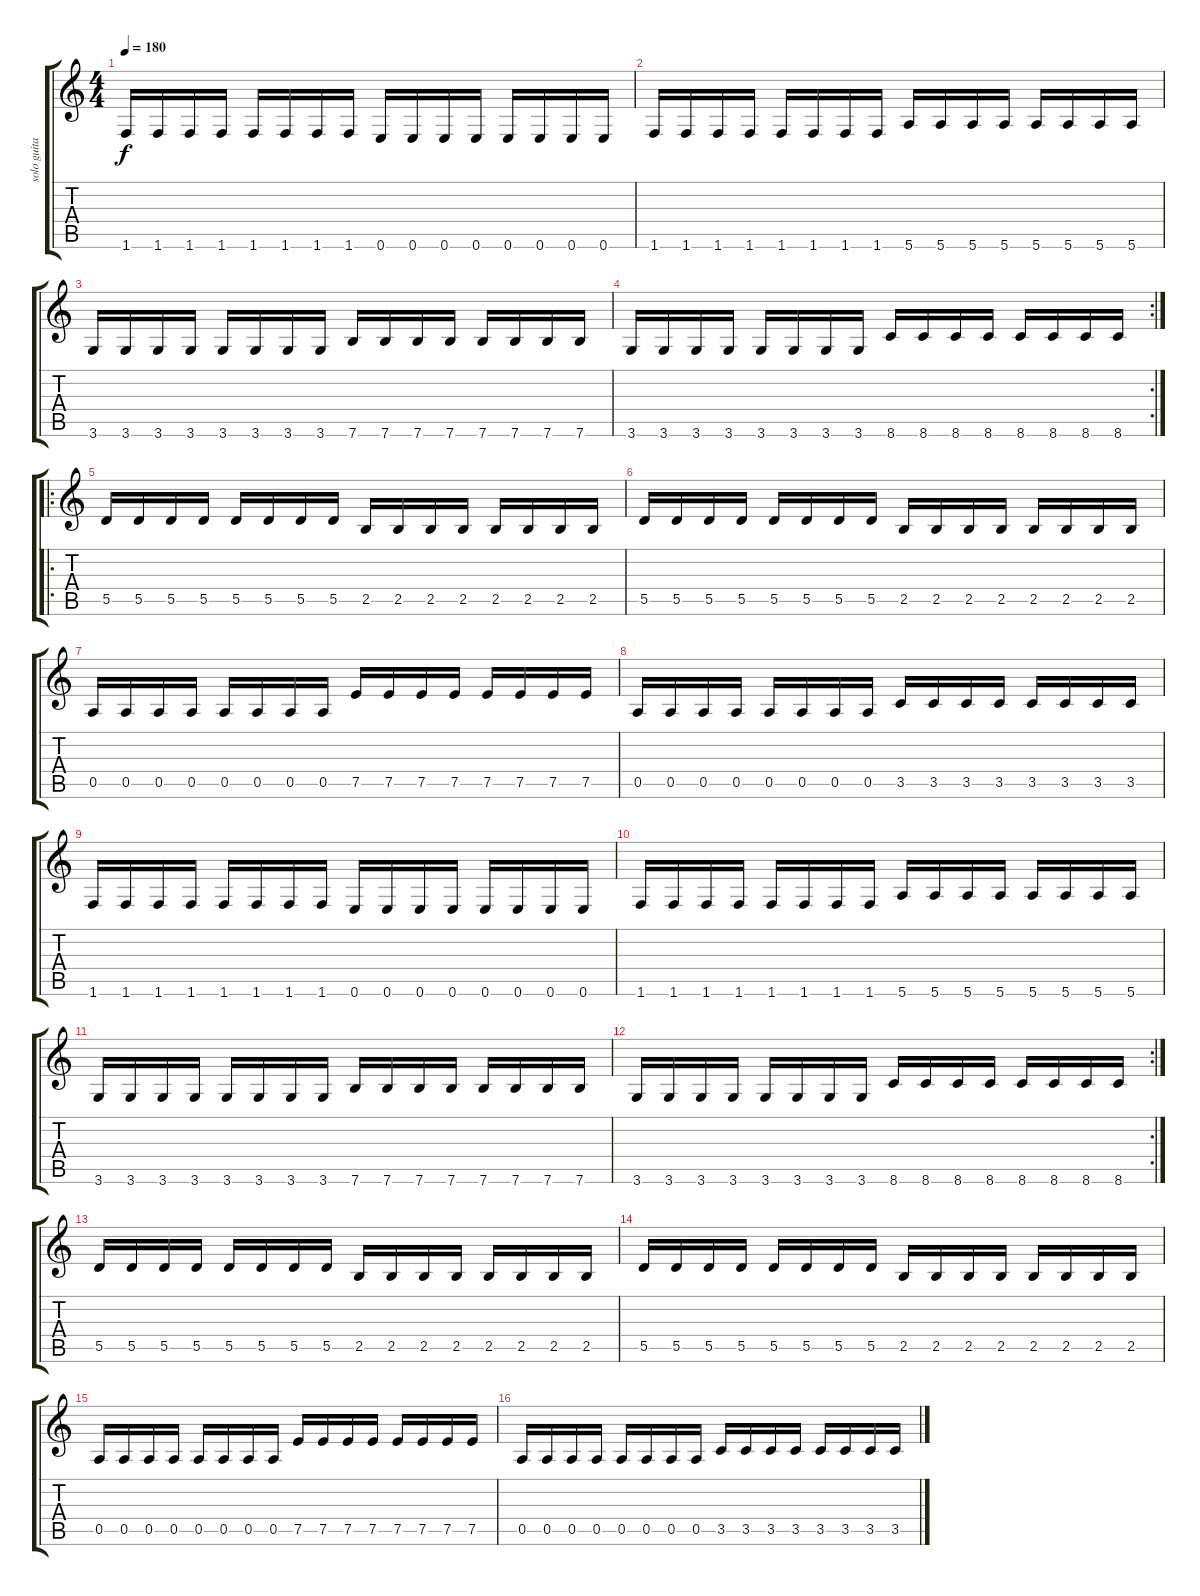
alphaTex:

\track ("solo guitar" "solo guita") {instrument distortionguitar}
\staff {score tabs}
\tuning (E4 B3 G3 D3 A2 E2) {hide}
\ts (4 4)
\tempo 180
\clef g2
\ks c
1.6.16{dy f} 1.6.16 1.6.16 1.6.16 1.6.16 1.6.16 1.6.16 1.6.16 0.6.16 0.6.16 0.6.16 0.6.16 0.6.16 0.6.16 0.6.16 0.6.16 |
1.6.16 1.6.16 1.6.16 1.6.16 1.6.16 1.6.16 1.6.16 1.6.16 5.6.16 5.6.16 5.6.16 5.6.16 5.6.16 5.6.16 5.6.16 5.6.16 |
3.6.16 3.6.16 3.6.16 3.6.16 3.6.16 3.6.16 3.6.16 3.6.16 7.6.16 7.6.16 7.6.16 7.6.16 7.6.16 7.6.16 7.6.16 7.6.16 |
\rc 2
3.6.16 3.6.16 3.6.16 3.6.16 3.6.16 3.6.16 3.6.16 3.6.16 8.6.16 8.6.16 8.6.16 8.6.16 8.6.16 8.6.16 8.6.16 8.6.16 |
\ro
5.5.16 5.5.16 5.5.16 5.5.16 5.5.16 5.5.16 5.5.16 5.5.16 2.5.16 2.5.16 2.5.16 2.5.16 2.5.16 2.5.16 2.5.16 2.5.16 |
5.5.16 5.5.16 5.5.16 5.5.16 5.5.16 5.5.16 5.5.16 5.5.16 2.5.16 2.5.16 2.5.16 2.5.16 2.5.16 2.5.16 2.5.16 2.5.16 |
0.5.16 0.5.16 0.5.16 0.5.16 0.5.16 0.5.16 0.5.16 0.5.16 7.5.16 7.5.16 7.5.16 7.5.16 7.5.16 7.5.16 7.5.16 7.5.16 |
0.5.16 0.5.16 0.5.16 0.5.16 0.5.16 0.5.16 0.5.16 0.5.16 3.5.16 3.5.16 3.5.16 3.5.16 3.5.16 3.5.16 3.5.16 3.5.16 |
1.6.16 1.6.16 1.6.16 1.6.16 1.6.16 1.6.16 1.6.16 1.6.16 0.6.16 0.6.16 0.6.16 0.6.16 0.6.16 0.6.16 0.6.16 0.6.16 |
1.6.16 1.6.16 1.6.16 1.6.16 1.6.16 1.6.16 1.6.16 1.6.16 5.6.16 5.6.16 5.6.16 5.6.16 5.6.16 5.6.16 5.6.16 5.6.16 |
3.6.16 3.6.16 3.6.16 3.6.16 3.6.16 3.6.16 3.6.16 3.6.16 7.6.16 7.6.16 7.6.16 7.6.16 7.6.16 7.6.16 7.6.16 7.6.16 |
\rc 2
3.6.16 3.6.16 3.6.16 3.6.16 3.6.16 3.6.16 3.6.16 3.6.16 8.6.16 8.6.16 8.6.16 8.6.16 8.6.16 8.6.16 8.6.16 8.6.16 |
5.5.16 5.5.16 5.5.16 5.5.16 5.5.16 5.5.16 5.5.16 5.5.16 2.5.16 2.5.16 2.5.16 2.5.16 2.5.16 2.5.16 2.5.16 2.5.16 |
5.5.16 5.5.16 5.5.16 5.5.16 5.5.16 5.5.16 5.5.16 5.5.16 2.5.16 2.5.16 2.5.16 2.5.16 2.5.16 2.5.16 2.5.16 2.5.16 |
0.5.16 0.5.16 0.5.16 0.5.16 0.5.16 0.5.16 0.5.16 0.5.16 7.5.16 7.5.16 7.5.16 7.5.16 7.5.16 7.5.16 7.5.16 7.5.16 |
0.5.16 0.5.16 0.5.16 0.5.16 0.5.16 0.5.16 0.5.16 0.5.16 3.5.16 3.5.16 3.5.16 3.5.16 3.5.16 3.5.16 3.5.16 3.5.16
